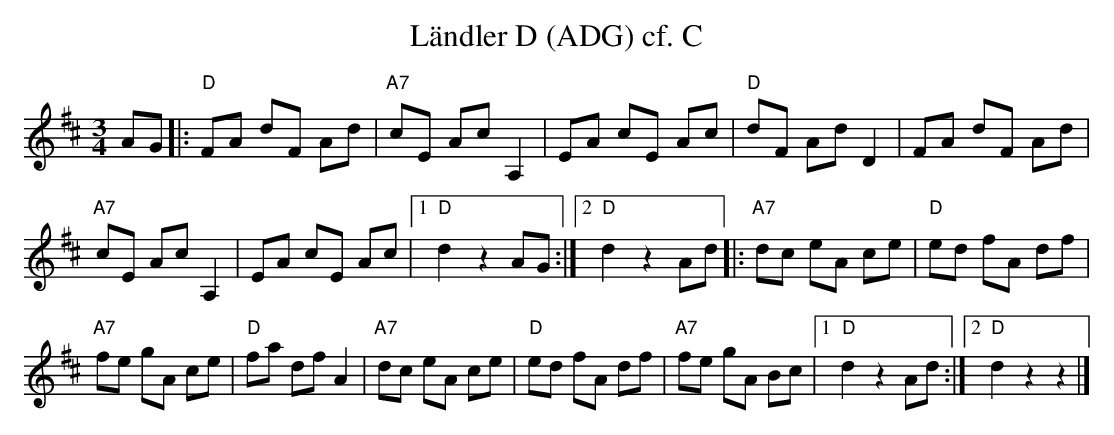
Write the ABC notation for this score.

X:1
T:L\"andler D (ADG) cf. C
M:3/4
L:1/8
K:Dmaj%%MIDI gchordon
AG |: "D"FA dF Ad | "A7"cE AcA,2 | EA cE Ac | "D"dF AdD2 | FA dF Ad |
"A7"cE AcA,2 | EA cE Ac |1 "D"d2z2AG :|2 "D"d2z2Ad |: "A7"dc eA ce | "D"ed fA df |
"A7"fe gA ce | "D"fa dfA2 | "A7"dc eA ce | "D"ed fA df | "A7"fe gA Bc |1 "D"d2z2Ad :|2 "D"d2z2z2 |]
